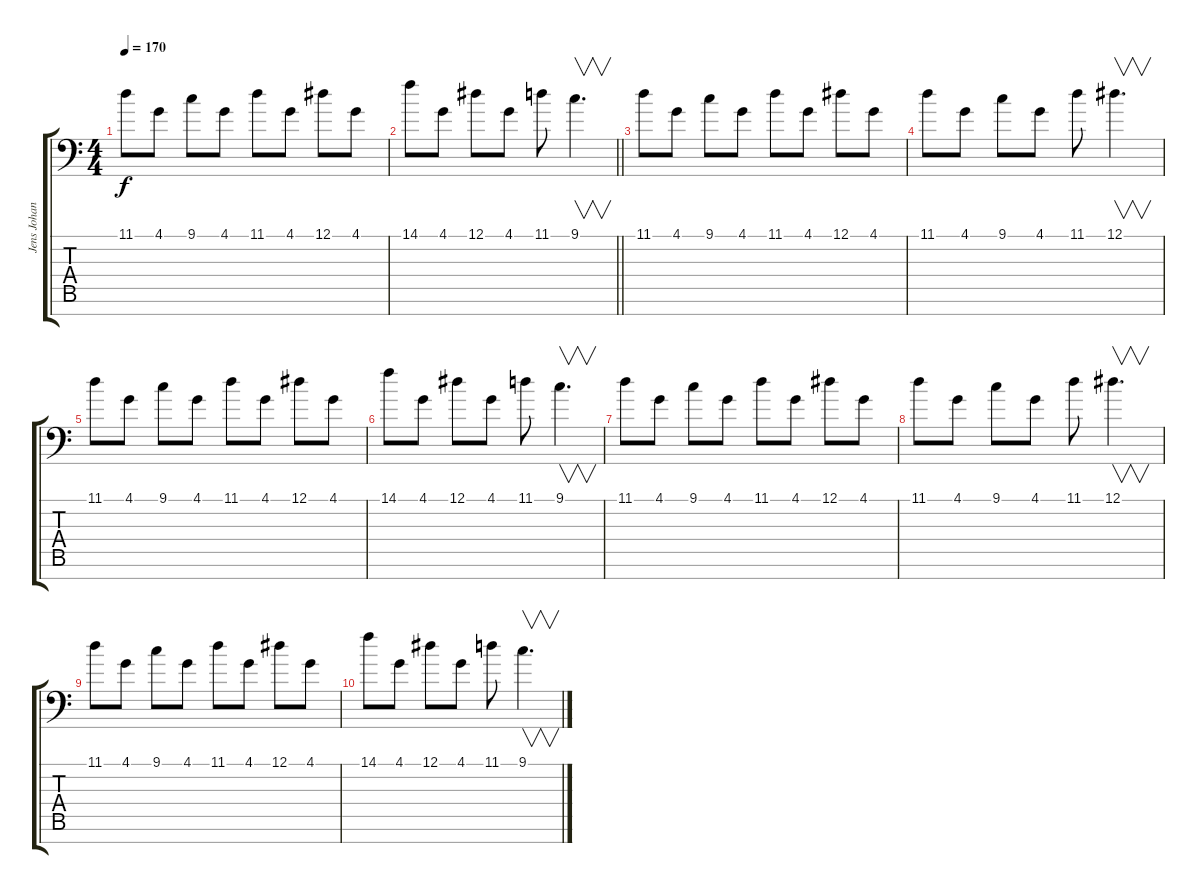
\track ("Jens Johansson" "Jens Johan") {instrument harpsichord}
\staff {score tabs}
\tuning (Eb4 Bb3 Gb3 Db3 Ab2 Eb2 Bb1) {hide}
\ts (4 4)
\tempo 170
\clef f4
\ks c
11.1.8{dy f} 4.1.8 9.1.8 4.1.8 11.1.8 4.1.8 12.1.8 4.1.8 |
\barLineRight lightlight
14.1.8 4.1.8 12.1.8 4.1.8 11.1.8 9.1.4{v d} |
11.1.8 4.1.8 9.1.8 4.1.8 11.1.8 4.1.8 12.1.8 4.1.8 |
11.1.8 4.1.8 9.1.8 4.1.8 11.1.8 12.1.4{v d} |
11.1.8 4.1.8 9.1.8 4.1.8 11.1.8 4.1.8 12.1.8 4.1.8 |
14.1.8 4.1.8 12.1.8 4.1.8 11.1.8 9.1.4{v d} |
11.1.8 4.1.8 9.1.8 4.1.8 11.1.8 4.1.8 12.1.8 4.1.8 |
11.1.8 4.1.8 9.1.8 4.1.8 11.1.8 12.1.4{v d} |
11.1.8 4.1.8 9.1.8 4.1.8 11.1.8 4.1.8 12.1.8 4.1.8 |
14.1.8 4.1.8 12.1.8 4.1.8 11.1.8 9.1.4{v d}
